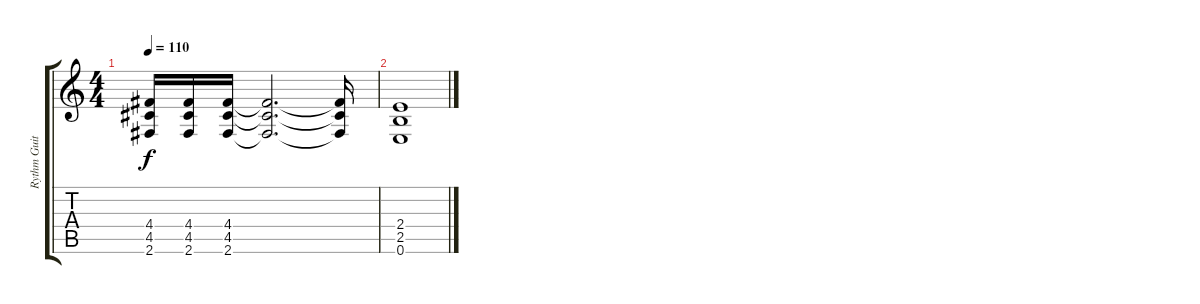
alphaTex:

\track ("Rythm Guitar" "Rythm Guit") {instrument overdrivenguitar}
\staff {score tabs}
\tuning (E4 B3 G3 D3 A2 E2) {hide}
\ts (4 4)
\tempo 110
\clef g2
\ks c
(4.4 4.5 2.6).16{dy f} (4.4 4.5 2.6).16 (4.4 4.5 2.6).16 (4.4{t} 4.5{t} 2.6{t}).2{d} (4.4{t} 4.5{t} 2.6{t}).16 |
(2.4 2.5 0.6).1
